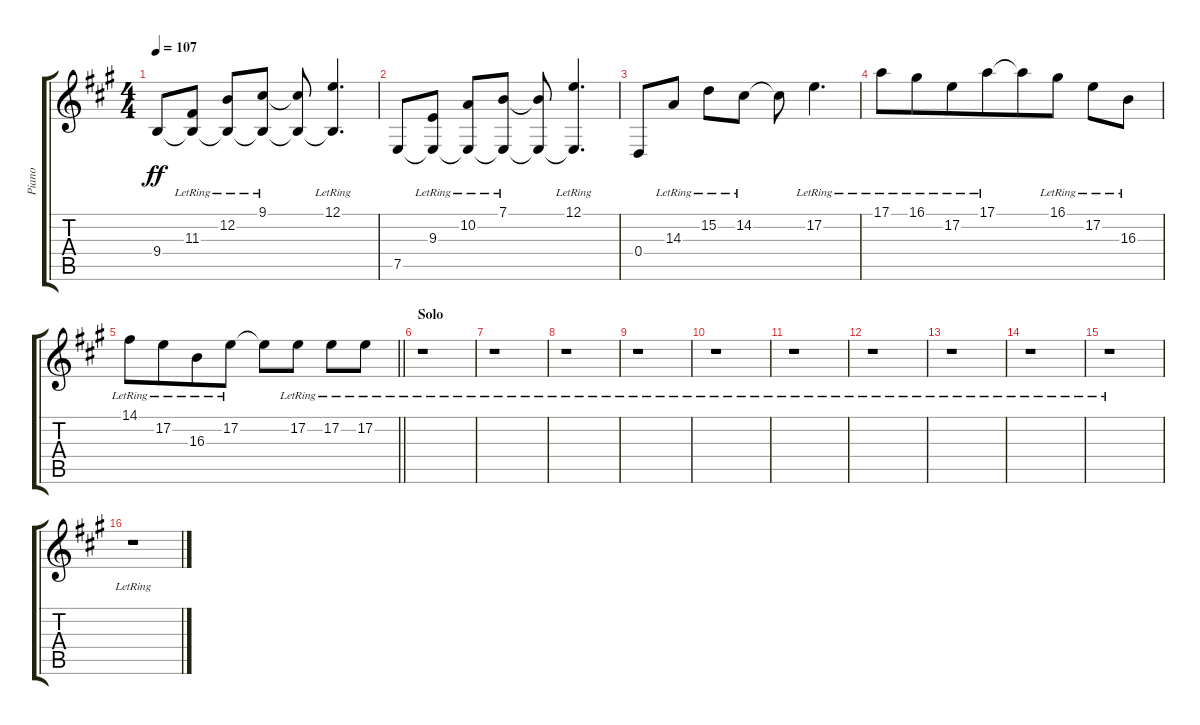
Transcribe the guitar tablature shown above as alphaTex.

\track ("Piano" "Piano") {instrument electricgrandpiano}
\staff {score tabs}
\tuning (E4 B3 G3 D3 A2 E2) {hide}
\ts (4 4)
\tempo 107
\clef g2
\ks a
9.4.8{dy ff instrument electricgrandpiano} (11.3{lr} 9.4{t}).8 (12.2{lr} 9.4{t}).8{beam merge} (9.1{lr} 9.4{t}).8 (9.1{t} 9.4{t}).8 (12.1{lr} 9.4{t}).4{d} |
7.5.8 (9.3{lr} 7.5{t}).8 (10.2{lr} 7.5{t}).8 (7.1{lr} 7.5{t}).8 (7.1{t} 7.5{t}).8 (12.1{lr} 7.5{t}).4{d} |
0.4.8 14.3{lr}.8 15.2{lr}.8 14.2{lr}.8 14.2{t}.8 17.2{lr}.4{d} |
17.1{lr}.8 16.1{lr}.8{beam merge} 17.2{lr}.8 17.1{lr}.8{beam merge} 17.1{t}.8 16.1{lr}.8 17.2{lr}.8 16.3{lr}.8 |
\barLineRight lightlight
14.1{lr}.8{beam merge} 17.2{lr}.8{beam merge} 16.3{lr}.8 17.2{lr}.8 17.2{t}.8 17.2{lr}.8 17.2{lr}.8 17.2{lr}.8 |
\section ("" "Solo")
r.1 |
r.1 |
r.1 |
r.1 |
r.1 |
r.1 |
r.1 |
r.1 |
r.1 |
r.1 |
r.1
